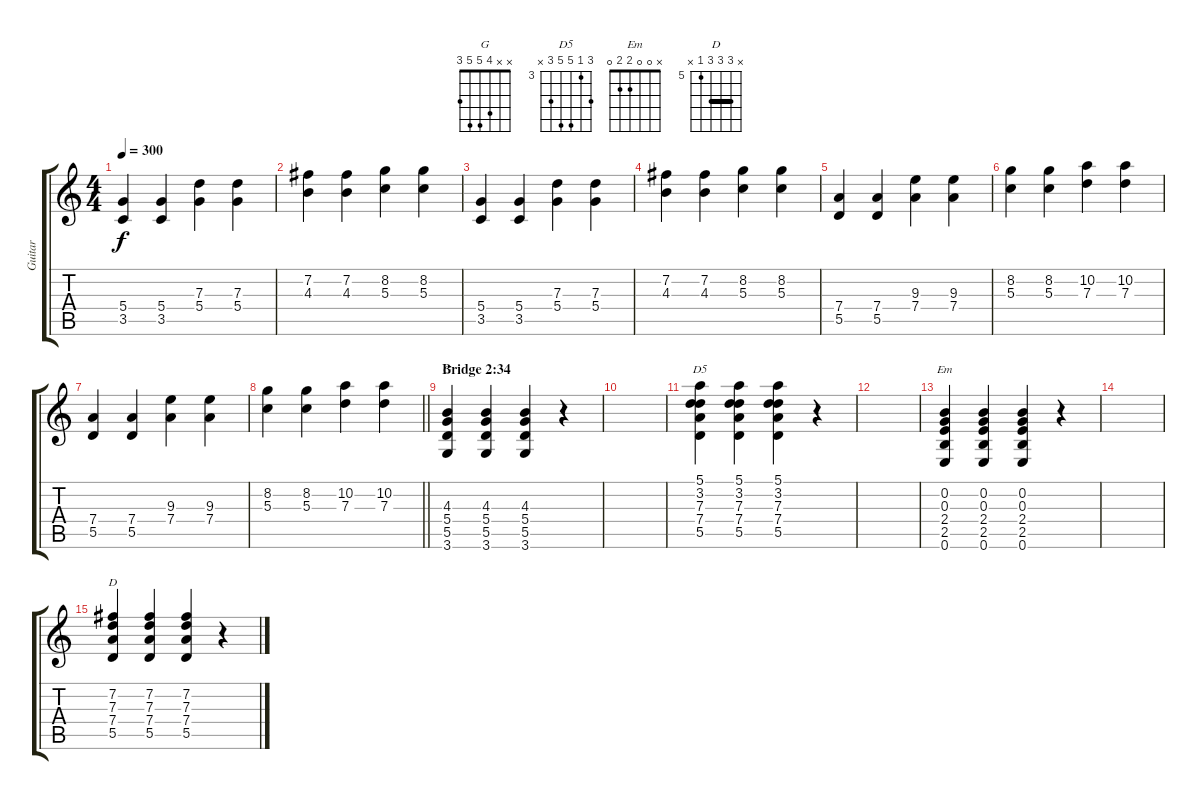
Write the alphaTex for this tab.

\track ("Guitar" "Guitar") {instrument overdrivenguitar}
\staff {score tabs}
\tuning (E4 B3 G3 D3 A2 E2) {hide}
\chord ("G" x x 4 5 5 3)
\chord ("D5" 5 3 7 7 5 x) {firstfret 3}
\chord ("Em" x 0 0 2 2 0)
\chord ("D" x 7 7 7 5 x) {firstfret 5 barre 7}
\ts (4 4)
\tempo 300
\clef g2
\ks c
(5.4 3.5).4{dy f} (5.4 3.5).4 (7.3 5.4).4 (7.3 5.4).4 |
(7.2 4.3).4 (7.2 4.3).4 (8.2 5.3).4 (8.2 5.3).4 |
(5.4 3.5).4 (5.4 3.5).4 (7.3 5.4).4 (7.3 5.4).4 |
(7.2 4.3).4 (7.2 4.3).4 (8.2 5.3).4 (8.2 5.3).4 |
(7.4 5.5).4 (7.4 5.5).4 (9.3 7.4).4 (9.3 7.4).4 |
(8.2 5.3).4 (8.2 5.3).4 (10.2 7.3).4 (10.2 7.3).4 |
(7.4 5.5).4 (7.4 5.5).4 (9.3 7.4).4 (9.3 7.4).4 |
\barLineRight lightlight
(8.2 5.3).4 (8.2 5.3).4 (10.2 7.3).4 (10.2 7.3).4 |
\section ("" "Bridge 2:34")
(4.3 5.4 5.5 3.6).4{ch "G"} (4.3 5.4 5.5 3.6).4 (4.3 5.4 5.5 3.6).4 r.4 |
|
(5.1 3.2 7.3 7.4 5.5).4{ch "D5"} (5.1 3.2 7.3 7.4 5.5).4 (5.1 3.2 7.3 7.4 5.5).4 r.4 |
|
(0.2 0.3 2.4 2.5 0.6).4{ch "Em"} (0.2 0.3 2.4 2.5 0.6).4 (0.2 0.3 2.4 2.5 0.6).4 r.4 |
|
(7.2 7.3 7.4 5.5).4{ch "D"} (7.2 7.3 7.4 5.5).4 (7.2 7.3 7.4 5.5).4 r.4
